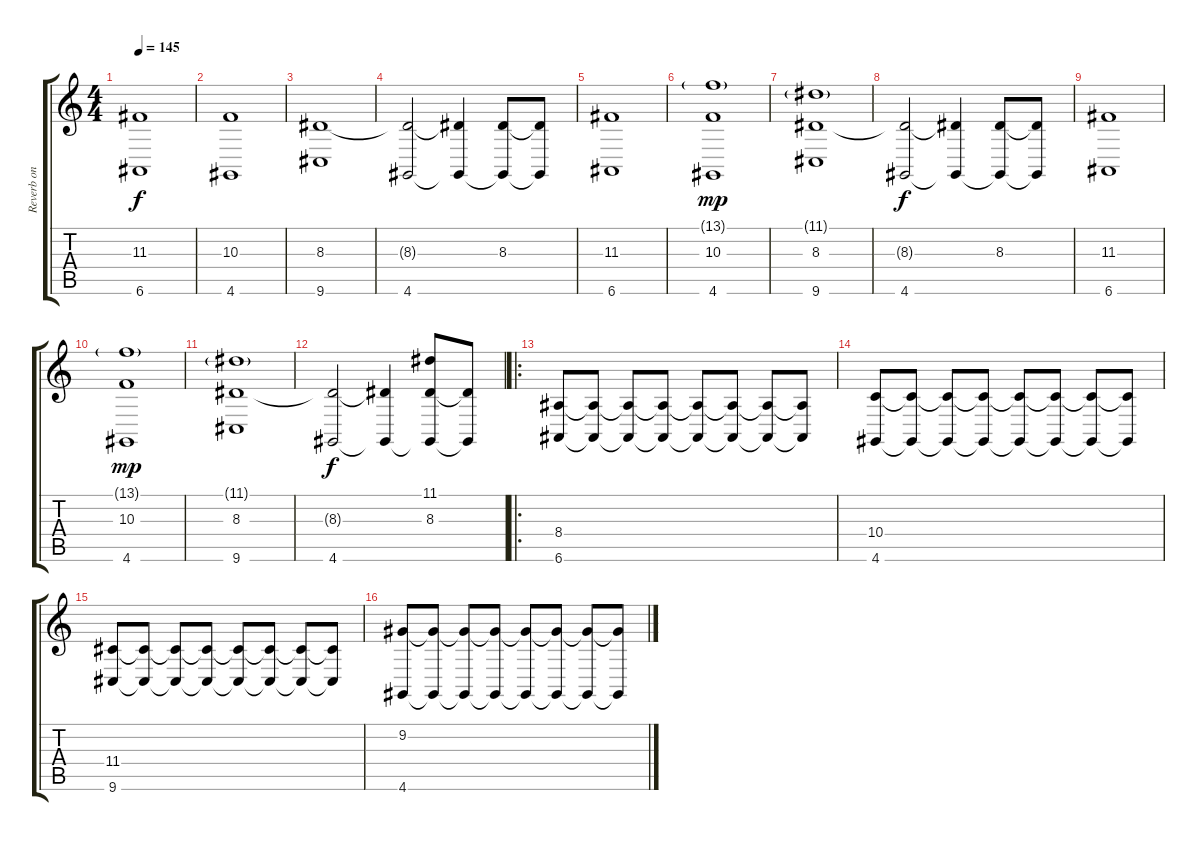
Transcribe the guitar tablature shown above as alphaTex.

\track ("Reverb on Keys/Synth" "Reverb on ") {instrument fx6goblins}
\staff {score tabs}
\tuning (E4 B3 G3 D3 A2 E2) {hide}
\ts (4 4)
\tempo 145
\clef g2
\ks c
(11.3 6.6).1{dy f} |
(10.3 4.6).1 |
(8.3 9.6).1 |
(8.3{t} 4.6).2 (8.3{t} 4.6{t}).4 (8.3 4.6{t}).8 (8.3{t} 4.6{t}).8 |
(11.3 6.6).1 |
(13.1{g} 10.3 4.6).1{dy mp} |
(11.1{g} 8.3 9.6).1 |
(8.3{t} 4.6).2{dy f} (8.3{t} 4.6{t}).4 (8.3 4.6{t}).8 (8.3{t} 4.6{t}).8 |
(11.3 6.6).1 |
(13.1{g} 10.3 4.6).1{dy mp} |
(11.1{g} 8.3 9.6).1 |
(8.3{t} 4.6).2{dy f} (8.3{t} 4.6{t}).4 (11.1 8.3 4.6{t}).8 (8.3{t} 4.6{t}).8 |
\ro
(8.4 6.6).8 (8.4{t} 6.6{t}).8 (8.4{t} 6.6{t}).8 (8.4{t} 6.6{t}).8 (8.4{t} 6.6{t}).8 (8.4{t} 6.6{t}).8 (8.4{t} 6.6{t}).8 (8.4{t} 6.6{t}).8 |
(10.4 4.6).8 (10.4{t} 4.6{t}).8 (10.4{t} 4.6{t}).8 (10.4{t} 4.6{t}).8 (10.4{t} 4.6{t}).8 (10.4{t} 4.6{t}).8 (10.4{t} 4.6{t}).8 (10.4{t} 4.6{t}).8 |
(11.4 9.6).8 (11.4{t} 9.6{t}).8 (11.4{t} 9.6{t}).8 (11.4{t} 9.6{t}).8 (11.4{t} 9.6{t}).8 (11.4{t} 9.6{t}).8 (11.4{t} 9.6{t}).8 (11.4{t} 9.6{t}).8 |
(9.2 4.6).8 (9.2{t} 4.6{t}).8 (9.2{t} 4.6{t}).8 (9.2{t} 4.6{t}).8 (9.2{t} 4.6{t}).8 (9.2{t} 4.6{t}).8 (9.2{t} 4.6{t}).8 (9.2{t} 4.6{t}).8
